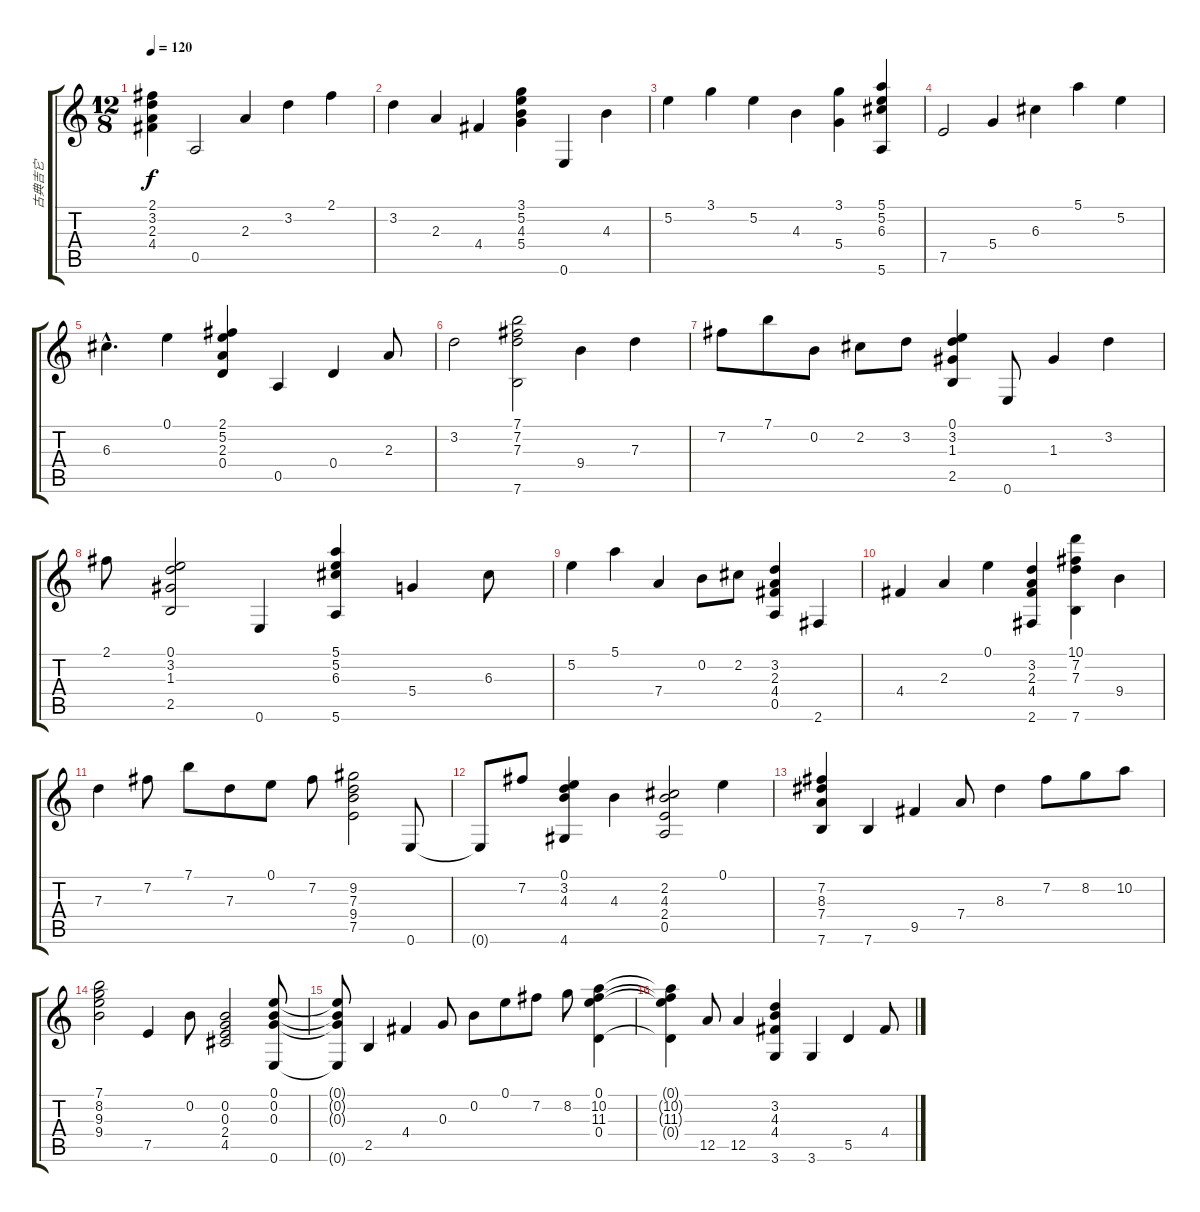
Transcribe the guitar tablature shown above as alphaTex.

\track ("古典吉它" "古典吉它") {instrument acousticguitarnylon}
\staff {score tabs}
\tuning (E4 B3 G3 D3 A2 E2) {hide}
\ts (12 8)
\tempo 120
\clef g2
\ks c
(2.1 3.2 2.3 4.4).4{dy f instrument acousticguitarnylon} 0.5.2 2.3.4 3.2.4 2.1.4 |
3.2.4 2.3.4 4.4.4 (3.1 5.2 4.3 5.4).4 0.6.4 4.3.4 |
5.2.4 3.1.4 5.2.4 4.3.4 (3.1 5.4).4 (5.1 5.2 6.3 5.6).4 |
7.5.2 5.4.4 6.3.4 5.1.4 5.2.4 |
6.3{hac}.4{d} 0.1.4 (2.1 5.2 2.3 0.4).4 0.5.4 0.4.4 2.3.8 |
3.2.2 (7.1 7.2 7.3 7.6).2 9.4.4 7.3.4 |
7.2.8 7.1.8 0.2.8 2.2.8 3.2.8 (0.1 3.2 1.3 2.5).4 0.6.8 1.3.4 3.2.4 |
2.1.8 (0.1 3.2 1.3 2.5).2 0.6.4 (5.1 5.2 6.3 5.6).4 5.4.4 6.3.8 |
5.2.4 5.1.4 7.4.4 0.2.8 2.2.8 (3.2 2.3 4.4 0.5).4 2.6.4 |
4.4.4 2.3.4 0.1.4 (3.2 2.3 4.4 2.6).4 (10.1 7.2 7.3 7.6).4 9.4.4 |
7.3.4 7.2.8 7.1.8 7.3.8 0.1.8 7.2.8 (9.2 7.3 9.4 7.5).2 0.6.8 |
0.6{t}.8 7.2.8 (0.1 3.2 4.3 4.6).4 4.3.4 (2.2 4.3 2.4 0.5).2 0.1.4 |
(7.2 8.3 7.4 7.6).4 7.6.4 9.5.4 7.4.8 8.3.4 7.2.8 8.2.8 10.2.8 |
(7.1 8.2 9.3 9.4).2 7.5.4 0.2.8 (0.2 0.3 2.4 4.5).2 (0.1 0.2 0.3 0.6).8 |
(0.1{t} 0.2{t} 0.3{t} 0.6{t}).8 2.5.4 4.4.4 0.3.8 0.2.8 0.1.8 7.2.8 8.2.8 (0.1 10.2 11.3 0.4).4 |
(0.1{t} 10.2{t} 11.3{t} 0.4{t}).4 12.5.8 12.5.4 (3.2 4.3 4.4 3.6).4 3.6.4 5.5.4 4.4.8
